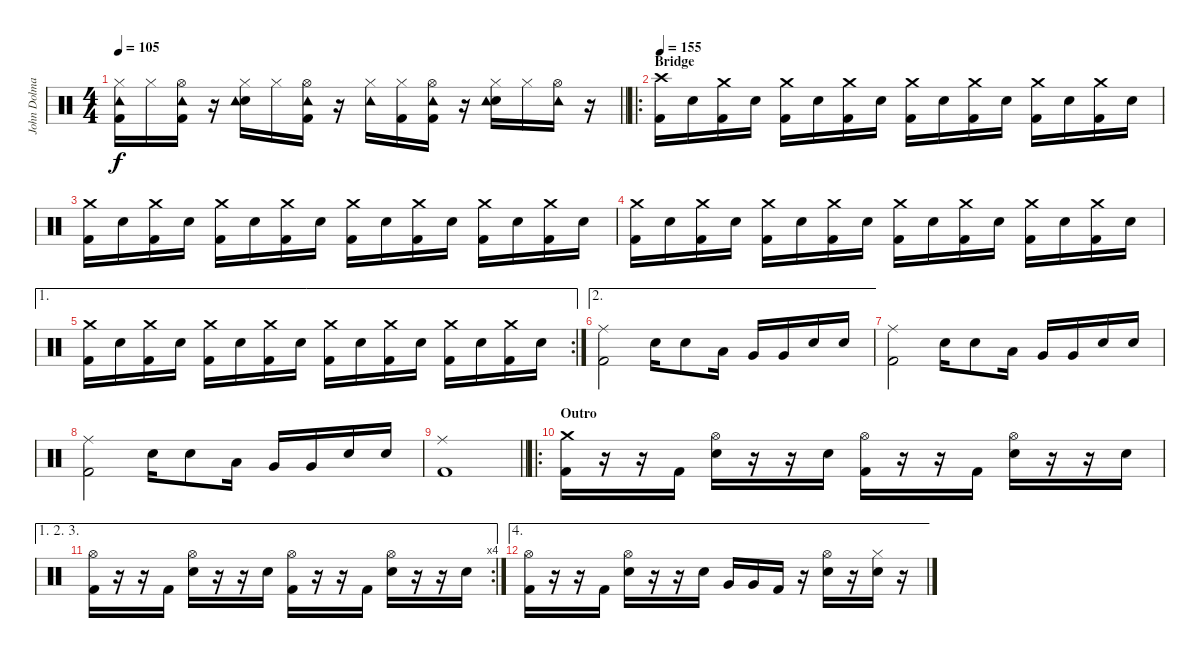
\track ("John Dolmayan" "John Dolma") {instrument percussion}
\staff {score}
\articulation defaults
\ts (4 4)
\tempo 105
\clef neutral
\barLineRight lightlight
\ks c
("Hi-Hat (closed)" "Tambourine (hit)" "Kick (hit) 2").16{dy f} "Hi-Hat (closed)".16 ("Hi-Hat (open)" "Tambourine (hit)" "Kick (hit) 2").16 r.16 ("Hi-Hat (closed)" "Snare (hit) 2" "Tambourine (hit)").16 "Hi-Hat (closed)".16 ("Hi-Hat (open)" "Tambourine (hit)" "Kick (hit) 2").16 r.16 ("Hi-Hat (closed)" "Tambourine (hit)").16 ("Hi-Hat (closed)" "Kick (hit) 2").16 ("Hi-Hat (open)" "Tambourine (hit)" "Kick (hit) 2").16 r.16 ("Hi-Hat (closed)" "Snare (hit) 2" "Tambourine (hit)").16 "Hi-Hat (closed)".16 ("Hi-Hat (open)" "Tambourine (hit)").16 r.16 |
\ro
\section ("" "Bridge")
\tempo 155
("Crash high (hit)" "Kick (hit) 2").16 "Snare (hit) 2".16 ("Crash medium (hit)" "Kick (hit) 2").16 "Snare (hit) 2".16 ("Crash medium (hit)" "Kick (hit) 2").16 "Snare (hit) 2".16 ("Crash medium (hit)" "Kick (hit) 2").16 "Snare (hit) 2".16 ("Crash medium (hit)" "Kick (hit) 2").16 "Snare (hit) 2".16 ("Crash medium (hit)" "Kick (hit) 2").16 "Snare (hit) 2".16 ("Crash medium (hit)" "Kick (hit) 2").16 "Snare (hit) 2".16 ("Crash medium (hit)" "Kick (hit) 2").16 "Snare (hit) 2".16 |
("Crash medium (hit)" "Kick (hit) 2").16 "Snare (hit) 2".16 ("Crash medium (hit)" "Kick (hit) 2").16 "Snare (hit) 2".16 ("Crash medium (hit)" "Kick (hit) 2").16 "Snare (hit) 2".16 ("Crash medium (hit)" "Kick (hit) 2").16 "Snare (hit) 2".16 ("Crash medium (hit)" "Kick (hit) 2").16 "Snare (hit) 2".16 ("Crash medium (hit)" "Kick (hit) 2").16 "Snare (hit) 2".16 ("Crash medium (hit)" "Kick (hit) 2").16 "Snare (hit) 2".16 ("Crash medium (hit)" "Kick (hit) 2").16 "Snare (hit) 2".16 |
("Crash medium (hit)" "Kick (hit) 2").16 "Snare (hit) 2".16 ("Crash medium (hit)" "Kick (hit) 2").16 "Snare (hit) 2".16 ("Crash medium (hit)" "Kick (hit) 2").16 "Snare (hit) 2".16 ("Crash medium (hit)" "Kick (hit) 2").16 "Snare (hit) 2".16 ("Crash medium (hit)" "Kick (hit) 2").16 "Snare (hit) 2".16 ("Crash medium (hit)" "Kick (hit) 2").16 "Snare (hit) 2".16 ("Crash medium (hit)" "Kick (hit) 2").16 "Snare (hit) 2".16 ("Crash medium (hit)" "Kick (hit) 2").16 "Snare (hit) 2".16 |
\ae 1
\rc 2
("Crash medium (hit)" "Kick (hit) 2").16 "Snare (hit) 2".16 ("Crash medium (hit)" "Kick (hit) 2").16 "Snare (hit) 2".16 ("Crash medium (hit)" "Kick (hit) 2").16 "Snare (hit) 2".16 ("Crash medium (hit)" "Kick (hit) 2").16 "Snare (hit) 2".16 ("Crash medium (hit)" "Kick (hit) 2").16 "Snare (hit) 2".16 ("Crash medium (hit)" "Kick (hit) 2").16 "Snare (hit) 2".16 ("Crash medium (hit)" "Kick (hit) 2").16 "Snare (hit) 2".16 ("Crash medium (hit)" "Kick (hit) 2").16 "Snare (hit) 2".16 |
\ae 2
("Ride (middle)" "Kick (hit) 2").2 "Snare (hit) 2".16 "Snare (hit) 2".8 "Low Floor Tom (hit)".16 "Very Low Tom (hit)".16 "Very Low Tom (hit)".16 "Snare (hit) 2".16 "Snare (hit) 2".16 |
("Ride (middle)" "Kick (hit) 2").2 "Snare (hit) 2".16 "Snare (hit) 2".8 "Low Floor Tom (hit)".16 "Very Low Tom (hit)".16 "Very Low Tom (hit)".16 "Snare (hit) 2".16 "Snare (hit) 2".16 |
("Ride (middle)" "Kick (hit) 2").2 "Snare (hit) 2".16 "Snare (hit) 2".8 "Low Floor Tom (hit)".16 "Very Low Tom (hit)".16 "Very Low Tom (hit)".16 "Snare (hit) 2".16 "Snare (hit) 2".16 |
\barLineRight lightlight
("Ride (middle)" "Kick (hit) 2").1 |
\ro
\section ("" "Outro")
("Crash medium (hit)" "Kick (hit) 2").16 r.16 r.16 "Kick (hit) 2".16 ("Hi-Hat (open)" "Snare (hit) 2").16 r.16 r.16 "Snare (hit) 2".16 ("Hi-Hat (open)" "Kick (hit) 2").16 r.16 r.16 "Kick (hit) 2".16 ("Hi-Hat (open)" "Snare (hit) 2").16 r.16 r.16 "Snare (hit) 2".16 |
\ae (1 2 3)
\rc 4
("Hi-Hat (open)" "Kick (hit) 2").16 r.16 r.16 "Kick (hit) 2".16 ("Hi-Hat (open)" "Snare (hit) 2").16 r.16 r.16 "Snare (hit) 2".16 ("Hi-Hat (open)" "Kick (hit) 2").16 r.16 r.16 "Kick (hit) 2".16 ("Hi-Hat (open)" "Snare (hit) 2").16 r.16 r.16 "Snare (hit) 2".16 |
\ae 4
("Hi-Hat (open)" "Kick (hit) 2").16 r.16 r.16 "Kick (hit) 2".16 ("Hi-Hat (open)" "Snare (hit) 2").16 r.16 r.16 "Snare (hit) 2".16 "Very Low Tom (hit)".16 "Very Low Tom (hit)".16 "Kick (hit) 2".16 r.16 ("Hi-Hat (open)" "Snare (hit) 2").16 r.16 ("Hi-Hat (closed)" "Snare (hit) 2").16 r.16
